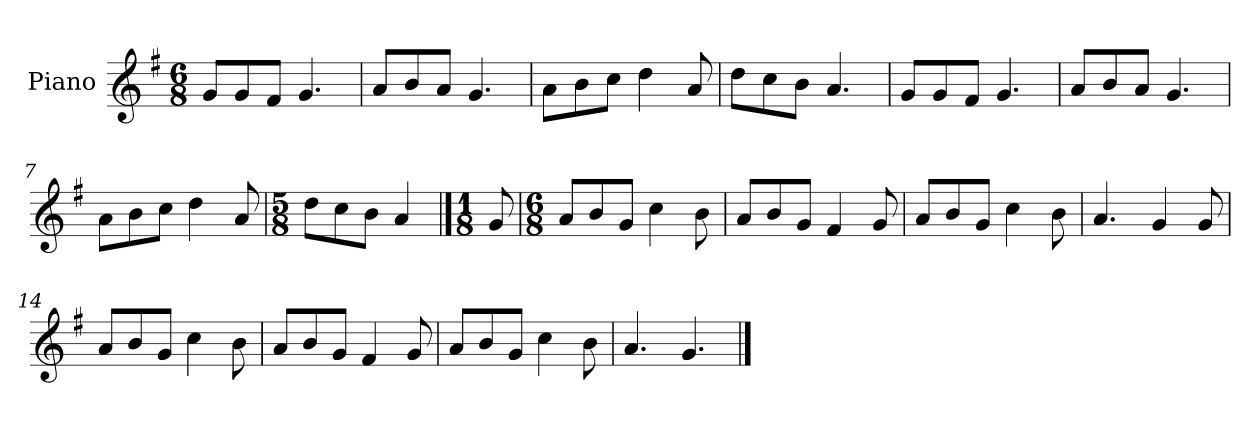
**kern
*part1
*staff1
*I"Piano
*I'Pno.
*clefG2
*k[f#]
*M6/8
=1
8g/L
8g/
8f#/J
4.g/
=2
8a/L
8b/
8a/J
4.g/
=3
8a\L
8b\
8cc\J
4dd\
8a/
=4
8dd\L
8cc\
8b\J
4.a/
=5
8g/L
8g/
8f#/J
4.g/
=6
8a/L
8b/
8a/J
4.g/
=7
8a\L
8b\
8cc\J
4dd\
8a/
=8
*M5/8
8dd\L
8cc\
8b\J
4a/
==9
*M1/8
8g/
!!LO:LB:g=z
=10
*M6/8
8a/L
8b/
8g/J
4cc\
8b\
=11
8a/L
8b/
8g/J
4f#/
8g/
=12
8a/L
8b/
8g/J
4cc\
8b\
=13
4.a/
4g/
8g/
=14
8a/L
8b/
8g/J
4cc\
8b\
=15
8a/L
8b/
8g/J
4f#/
8g/
=16
8a/L
8b/
8g/J
4cc\
8b\
=17
4.a/
4.g/
==
*-
